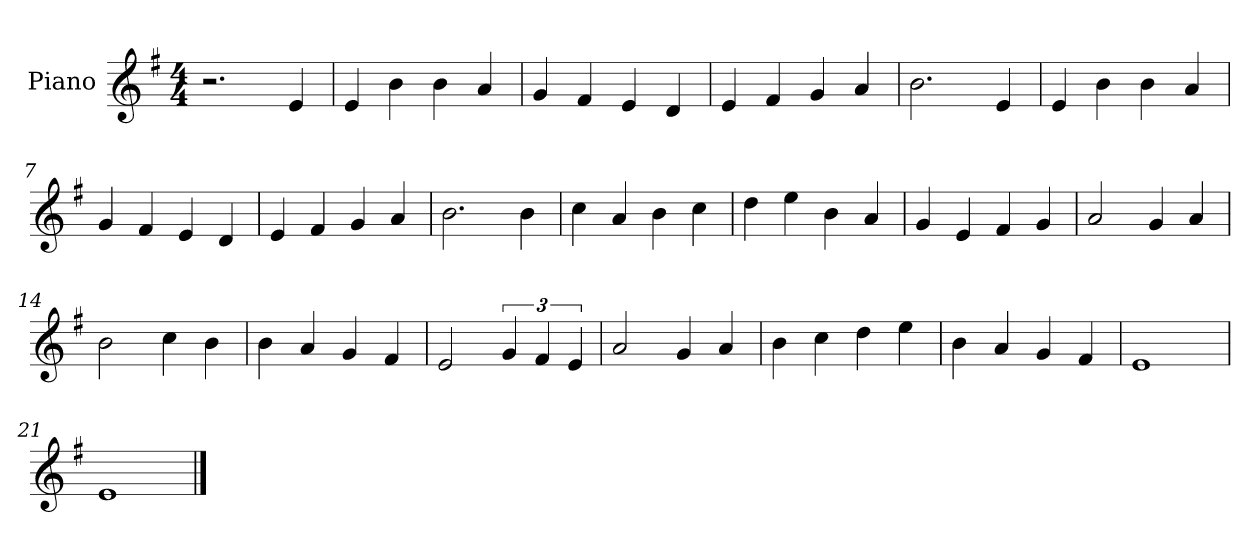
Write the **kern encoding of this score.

**kern
*part1
*staff1
*I"Piano
*I'Pno
*clefG2
*k[f#]
*M4/4
=1
2.r
4e/
=2
4e/
4b\
4b\
4a/
=3
4g/
4f#/
4e/
4d/
=4
4e/
4f#/
4g/
4a/
=5
2.b\
4e/
=6
4e/
4b\
4b\
4a/
=7
4g/
4f#/
4e/
4d/
=8
4e/
4f#/
4g/
4a/
=9
2.b\
4b\
=10
4cc\
4a/
4b\
4cc\
=11
4dd\
4ee\
4b\
4a/
=12
4g/
4e/
4f#/
4g/
=13
2a/
4g/
4a/
=14
2b\
4cc\
4b\
=15
4b\
4a/
4g/
4f#/
=16
2e/
6g/
6f#/
6e/
=17
2a/
4g/
4a/
=18
4b\
4cc\
4dd\
4ee\
=19
4b\
4a/
4g/
4f#/
=20
1e
=21
1e
==
*-
